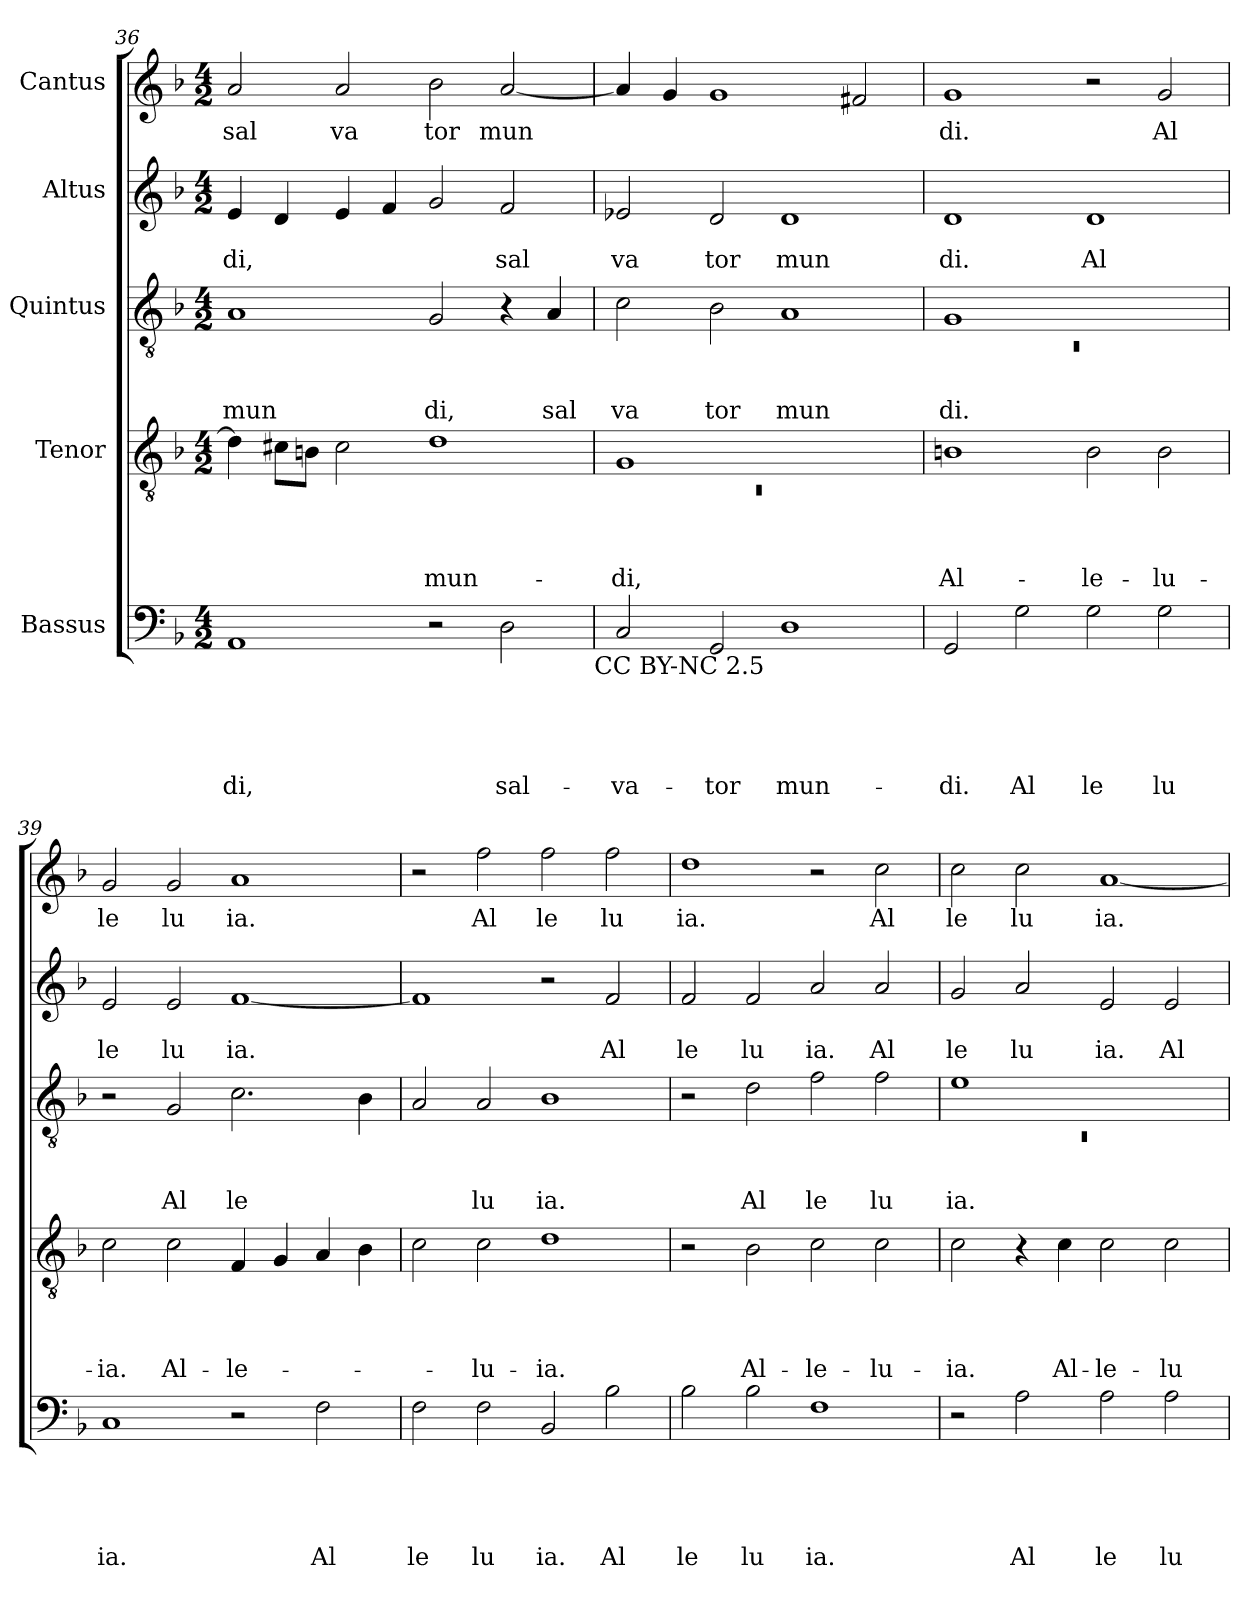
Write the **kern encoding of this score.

**kern	**text	**text	**text	**text	**text	**kern	**text	**text	**text	**text	**kern	**text	**text	**text	**kern	**text	**text	**kern	**text
*part5	*part5	*part5	*part5	*part5	*part5	*part4	*part4	*part4	*part4	*part4	*part3	*part3	*part3	*part3	*part2	*part2	*part2	*part1	*part1
*staff5	*staff5	*staff5	*staff5	*staff5	*staff5	*staff4	*staff4	*staff4	*staff4	*staff4	*staff3	*staff3	*staff3	*staff3	*staff2	*staff2	*staff2	*staff1	*staff1
*I"Bassus	*	*	*	*	*	*I"Tenor	*	*	*	*	*I"Quintus	*	*	*	*I"Altus	*	*	*I"Cantus	*
*clefF4	*	*	*	*	*	*clefGv2	*	*	*	*	*clefGv2	*	*	*	*clefG2	*	*	*clefG2	*
*k[b-]	*	*	*	*	*	*k[b-]	*	*	*	*	*k[b-]	*	*	*	*k[b-]	*	*	*k[b-]	*
*F:	*	*	*	*	*	*F:	*	*	*	*	*F:	*	*	*	*F:	*	*	*F:	*
*M4/2	*	*	*	*	*	*M4/2	*	*	*	*	*M4/2	*	*	*	*M4/2	*	*	*M4/2	*
=36	=36	=36	=36	=36	=36	=36	=36	=36	=36	=36	=36	=36	=36	=36	=36	=36	=36	=36	=36
!	!	!	!	!	!LO:LY:b	!	!	!	!	!	!	!	!	!LO:LY:b	!	!	!LO:LY:b	!	!LO:LY:b
1AA	.	.	.	.	-di,	4d\]	.	.	.	.	1A	.	.	mun	4e/	.	di,	2a/	sal
.	.	.	.	.	.	8c#\L	.	.	.	.	.	.	.	.	4d/	.	.	.	.
.	.	.	.	.	.	8B\J	.	.	.	.	.	.	.	.	.	.	.	.	.
!	!	!	!	!	!	!	!	!	!	!	!	!	!	!	!	!	!	!	!LO:LY:b
.	.	.	.	.	.	2c#\	.	.	.	.	.	.	.	.	4e/	.	.	2a/	va
.	.	.	.	.	.	.	.	.	.	.	.	.	.	.	4f/	.	.	.	.
!	!	!	!	!	!	!	!	!	!	!LO:LY:b	!	!	!	!LO:LY:b	!	!	!	!	!LO:LY:b
2r	.	.	.	.	.	1d	.	.	.	mun-	2G/	.	.	di,	2g/	.	.	2b-\	tor
!	!	!	!	!	!LO:LY:b	!	!	!	!	!	!	!	!	!	!	!	!LO:LY:b	!	!LO:LY:b
2D\	.	.	.	.	sal-	.	.	.	.	.	4r	.	.	.	2f/	.	sal	[<2a/	mun
!	!	!	!	!	!	!	!	!	!	!	!	!	!	!LO:LY:b	!	!	!	!	!
.	.	.	.	.	.	.	.	.	.	.	4A/	.	.	sal	.	.	.	.	.
!LO:TX:b:t=CC BY-NC 2.5	!	!	!	!	!	!	!	!	!	!	!	!	!	!	!	!	!	!	!
=37	=37	=37	=37	=37	=37	=37	=37	=37	=37	=37	=37	=37	=37	=37	=37	=37	=37	=37	=37
*	*	*	*	*	*	*^	*	*	*	*	*	*	*	*	*	*	*	*	*
!	!	!	!	!	!LO:LY:b	!	!LO:N:vis=1	!	!	!	!LO:LY:b	!	!	!	!LO:LY:b	!	!	!LO:LY:b	!	!
2C/	.	.	.	.	-va-	1G	0rC	.	.	.	-di,	2c\	.	.	va	2e-X/	.	va	4a/]	.
.	.	.	.	.	.	.	.	.	.	.	.	.	.	.	.	.	.	.	4g/	.
!	!	!	!	!	!LO:LY:b	!	!	!	!	!	!	!	!	!	!LO:LY:b	!	!	!LO:LY:b	!	!
2GG/	.	.	.	.	-tor	.	.	.	.	.	.	2B-\	.	.	tor	2d/	.	tor	1g	.
!	!	!	!	!	!LO:LY:b	!	!	!	!	!	!	!	!	!	!LO:LY:b	!	!	!LO:LY:b	!	!
1D	.	.	.	.	mun-	1ryy	.	.	.	.	.	1A	.	.	mun	1d	.	mun	.	.
.	.	.	.	.	.	.	.	.	.	.	.	.	.	.	.	.	.	.	2f#/	.
*	*	*	*	*	*	*v	*v	*	*	*	*	*	*	*	*	*	*	*	*	*
!!LO:PB:g=z
=38	=38	=38	=38	=38	=38	=38	=38	=38	=38	=38	=38	=38	=38	=38	=38	=38	=38	=38	=38
*	*	*	*	*	*	*	*	*	*	*	*^	*	*	*	*	*	*	*	*
!	!	!	!	!	!LO:LY:b	!	!	!	!	!LO:LY:b	!	!LO:N:vis=1	!	!	!LO:LY:b	!	!	!LO:LY:b	!	!LO:LY:b
2GG/	.	.	.	.	-di.	1Bn	.	.	.	Al-	1G	0rC	.	.	di.	1d	.	di.	1g	di.
!	!	!	!	!	!LO:LY:b	!	!	!	!	!	!	!	!	!	!	!	!	!	!	!
2G\	.	.	.	.	Al	.	.	.	.	.	.	.	.	.	.	.	.	.	.	.
!	!	!	!	!	!LO:LY:b	!	!	!	!	!LO:LY:b	!	!	!	!	!	!	!	!LO:LY:b	!	!
2G\	.	.	.	.	le	2B\	.	.	.	-le-	1ryy	.	.	.	.	1d	.	Al	2r	.
!	!	!	!	!	!LO:LY:b	!	!	!	!	!LO:LY:b	!	!	!	!	!	!	!	!	!	!LO:LY:b
2G\	.	.	.	.	lu	2B\	.	.	.	-lu-	.	.	.	.	.	.	.	.	2g/	Al
*	*	*	*	*	*	*	*	*	*	*	*v	*v	*	*	*	*	*	*	*	*
=39	=39	=39	=39	=39	=39	=39	=39	=39	=39	=39	=39	=39	=39	=39	=39	=39	=39	=39	=39
!	!	!	!	!	!LO:LY:b	!	!	!	!	!LO:LY:b	!	!	!	!	!	!	!LO:LY:b	!	!LO:LY:b
1C	.	.	.	.	ia.	2c\	.	.	.	-ia.	2r	.	.	.	2e/	.	le	2g/	le
!	!	!	!	!	!	!	!	!	!	!LO:LY:b	!	!	!	!LO:LY:b	!	!	!LO:LY:b	!	!LO:LY:b
.	.	.	.	.	.	2c\	.	.	.	Al-	2G/	.	.	Al	2e/	.	lu	2g/	lu
!	!	!	!	!	!	!	!	!	!	!LO:LY:b	!	!	!	!LO:LY:b	!	!	!LO:LY:b	!	!LO:LY:b
2r	.	.	.	.	.	4F/	.	.	.	-le-	2.c\	.	.	le	[<1f	.	ia.	1a	ia.
.	.	.	.	.	.	4G/	.	.	.	.	.	.	.	.	.	.	.	.	.
!	!	!	!	!	!LO:LY:b	!	!	!	!	!	!	!	!	!	!	!	!	!	!
2F\	.	.	.	.	Al	4A/	.	.	.	.	.	.	.	.	.	.	.	.	.
.	.	.	.	.	.	4B-\	.	.	.	.	4B-\	.	.	.	.	.	.	.	.
=40	=40	=40	=40	=40	=40	=40	=40	=40	=40	=40	=40	=40	=40	=40	=40	=40	=40	=40	=40
!	!	!	!	!	!LO:LY:b	!	!	!	!	!	!	!	!	!	!	!	!	!	!
2F\	.	.	.	.	le	2c\	.	.	.	.	2A/	.	.	.	1f]	.	.	2r	.
!	!	!	!	!	!LO:LY:b	!	!	!	!	!LO:LY:b	!	!	!	!LO:LY:b	!	!	!	!	!LO:LY:b
2F\	.	.	.	.	lu	2c\	.	.	.	-lu-	2A/	.	.	lu	.	.	.	2ff\	Al
!	!	!	!	!	!LO:LY:b	!	!	!	!	!LO:LY:b	!	!	!	!LO:LY:b	!	!	!	!	!LO:LY:b
2BB-/	.	.	.	.	ia.	1d	.	.	.	-ia.	1B-	.	.	ia.	2r	.	.	2ff\	le
!	!	!	!	!	!LO:LY:b	!	!	!	!	!	!	!	!	!	!	!	!LO:LY:b	!	!LO:LY:b
2B-\	.	.	.	.	Al	.	.	.	.	.	.	.	.	.	2f/	.	Al	2ff\	lu
=41	=41	=41	=41	=41	=41	=41	=41	=41	=41	=41	=41	=41	=41	=41	=41	=41	=41	=41	=41
!	!	!	!	!	!LO:LY:b	!	!	!	!	!	!	!	!	!	!	!	!LO:LY:b	!	!LO:LY:b
2B-\	.	.	.	.	le	2r	.	.	.	.	2r	.	.	.	2f/	.	le	1dd	ia.
!	!	!	!	!	!LO:LY:b	!	!	!	!	!LO:LY:b	!	!	!	!LO:LY:b	!	!	!LO:LY:b	!	!
2B-\	.	.	.	.	lu	2B-\	.	.	.	Al-	2d\	.	.	Al	2f/	.	lu	.	.
!	!	!	!	!	!LO:LY:b	!	!	!	!	!LO:LY:b	!	!	!	!LO:LY:b	!	!	!LO:LY:b	!	!
1F	.	.	.	.	ia.	2c\	.	.	.	-le-	2f\	.	.	le	2a/	.	ia.	2r	.
!	!	!	!	!	!	!	!	!	!	!LO:LY:b	!	!	!	!LO:LY:b	!	!	!LO:LY:b	!	!LO:LY:b
.	.	.	.	.	.	2c\	.	.	.	-lu-	2f\	.	.	lu	2a/	.	Al	2cc\	Al
=42	=42	=42	=42	=42	=42	=42	=42	=42	=42	=42	=42	=42	=42	=42	=42	=42	=42	=42	=42
*	*	*	*	*	*	*	*	*	*	*	*^	*	*	*	*	*	*	*	*
!	!	!	!	!	!	!	!	!	!	!LO:LY:b	!	!LO:N:vis=1	!	!	!LO:LY:b	!	!	!LO:LY:b	!	!LO:LY:b
2r	.	.	.	.	.	2c\	.	.	.	-ia.	1e	0rC	.	.	ia.	2g/	.	le	2cc\	le
!	!	!	!	!	!LO:LY:b	!	!	!	!	!	!	!	!	!	!	!	!	!LO:LY:b	!	!LO:LY:b
2A\	.	.	.	.	Al	4r	.	.	.	.	.	.	.	.	.	2a/	.	lu	2cc\	lu
!	!	!	!	!	!	!	!	!	!	!LO:LY:b	!	!	!	!	!	!	!	!	!	!
.	.	.	.	.	.	4c\	.	.	.	Al-	.	.	.	.	.	.	.	.	.	.
!	!	!	!	!	!LO:LY:b	!	!	!	!	!LO:LY:b	!	!	!	!	!	!	!	!LO:LY:b	!	!LO:LY:b
2A\	.	.	.	.	le	2c\	.	.	.	-le-	1ryy	.	.	.	.	2e/	.	ia.	[<1a	ia.
!	!	!	!	!	!LO:LY:b	!	!	!	!	!LO:LY:b	!	!	!	!	!	!	!	!LO:LY:b	!	!
2A\	.	.	.	.	lu	2c\	.	.	.	-lu-	.	.	.	.	.	2e/	.	Al	.	.
*	*	*	*	*	*	*	*	*	*	*	*v	*v	*	*	*	*	*	*	*	*
=	=	=	=	=	=	=	=	=	=	=	=	=	=	=	=	=	=	=	=
*-	*-	*-	*-	*-	*-	*-	*-	*-	*-	*-	*-	*-	*-	*-	*-	*-	*-	*-	*-
